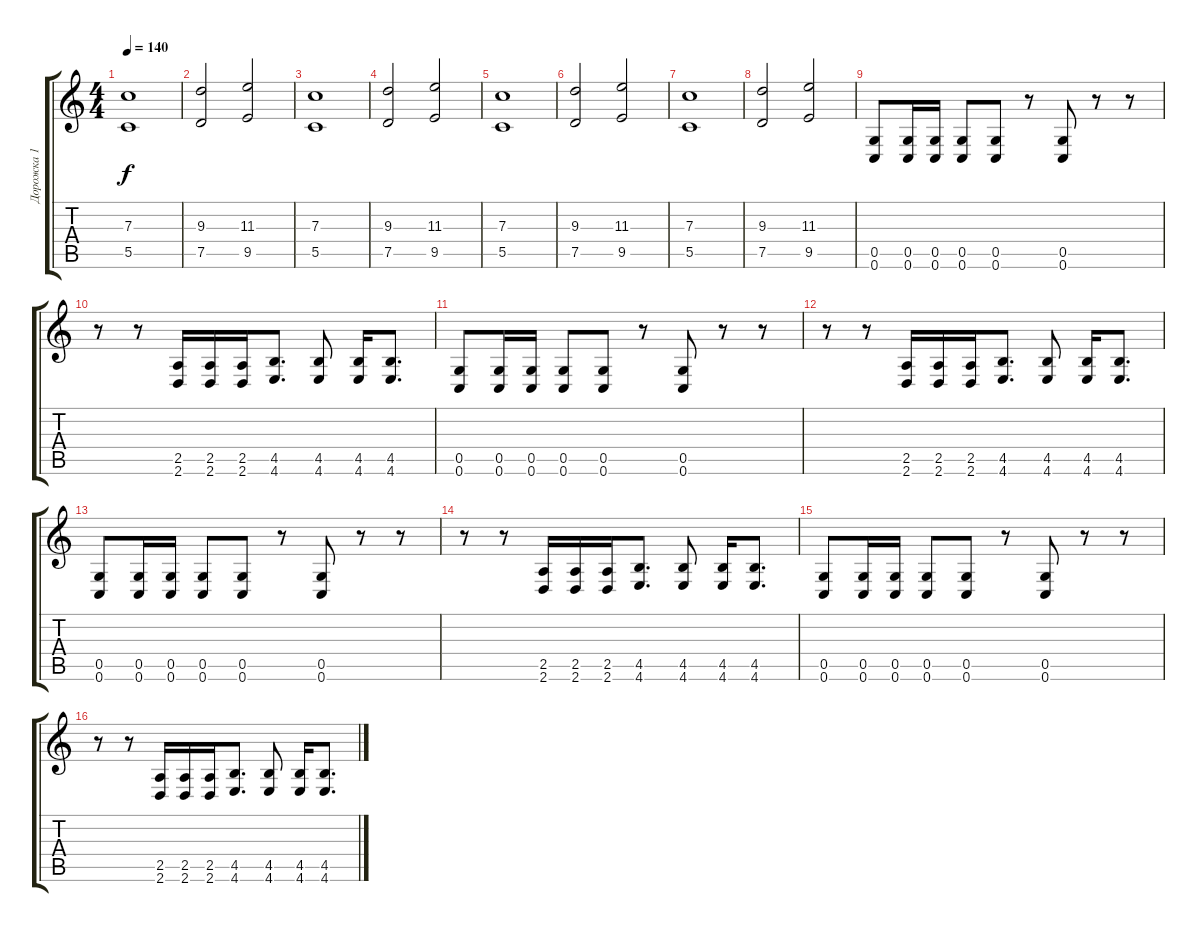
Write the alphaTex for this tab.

\track ("Дорожка 1" "Дорожка 1") {instrument distortionguitar}
\staff {score tabs}
\tuning (D4 A3 F3 C3 G2 C2) {hide}
\ts (4 4)
\tempo 140
\clef g2
\ks c
(7.3 5.5).1{dy f} |
(9.3 7.5).2 (11.3 9.5).2 |
(7.3 5.5).1 |
(9.3 7.5).2 (11.3 9.5).2 |
(7.3 5.5).1 |
(9.3 7.5).2 (11.3 9.5).2 |
(7.3 5.5).1 |
(9.3 7.5).2 (11.3 9.5).2 |
(0.5 0.6).8 (0.5 0.6).16 (0.5 0.6).16 (0.5 0.6).8 (0.5 0.6).8 r.8 (0.5 0.6).8 r.8 r.8 |
r.8 r.8 (2.5 2.6).16 (2.5 2.6).16 (2.5 2.6).16 (4.5 4.6).8{d} (4.5 4.6).8 (4.5 4.6).16 (4.5 4.6).8{d} |
(0.5 0.6).8 (0.5 0.6).16 (0.5 0.6).16 (0.5 0.6).8 (0.5 0.6).8 r.8 (0.5 0.6).8 r.8 r.8 |
r.8 r.8 (2.5 2.6).16 (2.5 2.6).16 (2.5 2.6).16 (4.5 4.6).8{d} (4.5 4.6).8 (4.5 4.6).16 (4.5 4.6).8{d} |
(0.5 0.6).8 (0.5 0.6).16 (0.5 0.6).16 (0.5 0.6).8 (0.5 0.6).8 r.8 (0.5 0.6).8 r.8 r.8 |
r.8 r.8 (2.5 2.6).16 (2.5 2.6).16 (2.5 2.6).16 (4.5 4.6).8{d} (4.5 4.6).8 (4.5 4.6).16 (4.5 4.6).8{d} |
(0.5 0.6).8 (0.5 0.6).16 (0.5 0.6).16 (0.5 0.6).8 (0.5 0.6).8 r.8 (0.5 0.6).8 r.8 r.8 |
r.8 r.8 (2.5 2.6).16 (2.5 2.6).16 (2.5 2.6).16 (4.5 4.6).8{d} (4.5 4.6).8 (4.5 4.6).16 (4.5 4.6).8{d}
